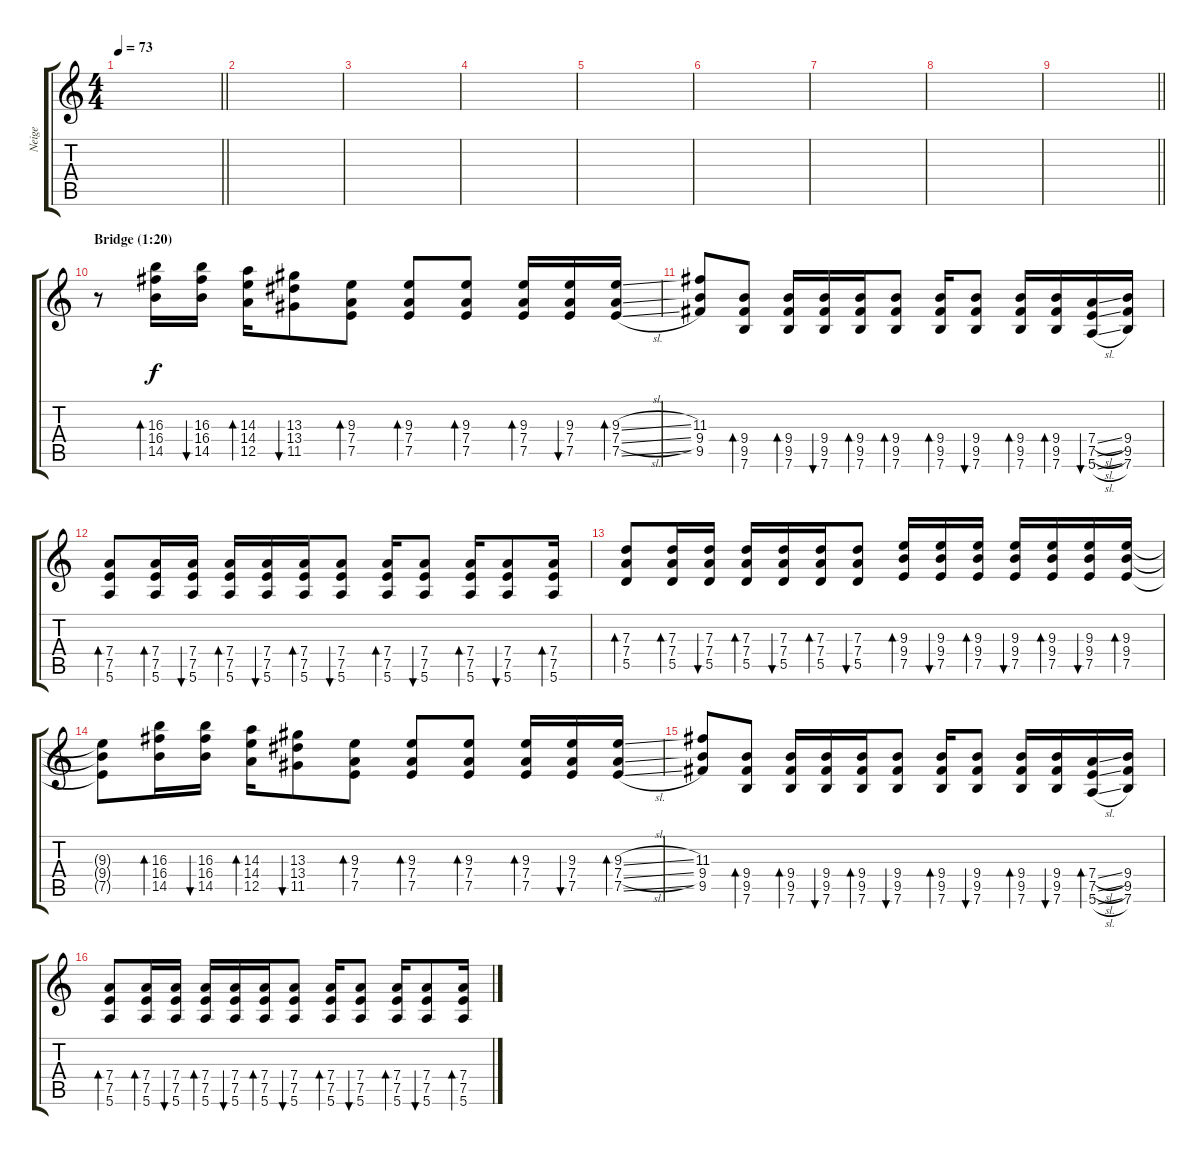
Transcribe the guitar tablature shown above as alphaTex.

\track ("Neige" "Neige") {instrument distortionguitar}
\staff {score tabs}
\tuning (E4 B3 G3 D3 A2 E2) {hide}
\ts (4 4)
\tempo 73
\clef g2
\barLineRight lightlight
\ks c
|
\section ("" "")
|
|
|
|
|
|
|
\barLineRight lightlight
|
\section ("" "Bridge (1:20)")
r.8 (16.3 16.4 14.5).16{bd 60} (16.3 16.4 14.5).16{bu 60} (14.3 14.4 12.5).16{bd 60} (13.3 13.4 11.5).8{bu 60} (9.3 7.4 7.5).8{bd 60} (9.3 7.4 7.5).8{bd 60} (9.3 7.4 7.5).8{bd 60} (9.3 7.4 7.5).16{bd 60} (9.3 7.4 7.5).16{bu 60} (9.3{sl} 7.4{sl} 7.5{sl}).16{bd 60} |
(11.3 9.4 9.5).8 (9.4 9.5 7.6).8{bd 60} (9.4 9.5 7.6).16{bd 60} (9.4 9.5 7.6).16{bu 60} (9.4 9.5 7.6).16{bd 60} (9.4 9.5 7.6).8{bd 60} (9.4 9.5 7.6).16{bd 60} (9.4 9.5 7.6).8{bu 60} (9.4 9.5 7.6).16{bd 60} (9.4 9.5 7.6).16{bd 60} (7.4{sl} 7.5{sl} 5.6{sl}).16{bu 60} (9.4 9.5 7.6).16 |
(7.4 7.5 5.6).8{bd 60} (7.4 7.5 5.6).16{bd 60} (7.4 7.5 5.6).16{bu 60} (7.4 7.5 5.6).16{bd 60} (7.4 7.5 5.6).16{bu 60} (7.4 7.5 5.6).16{bd 60} (7.4 7.5 5.6).8{bu 60} (7.4 7.5 5.6).16{bd 60} (7.4 7.5 5.6).8{bu 60} (7.4 7.5 5.6).16{bd 60} (7.4 7.5 5.6).8{bu 60} (7.4 7.5 5.6).16{bd 60} |
(7.3 7.4 5.5).8{bd 60} (7.3 7.4 5.5).16{bd 60} (7.3 7.4 5.5).16{bu 60} (7.3 7.4 5.5).16{bd 60} (7.3 7.4 5.5).16{bu 60} (7.3 7.4 5.5).16{bd 60} (7.3 7.4 5.5).8{bu 60} (9.3 9.4 7.5).16{bd 60} (9.3 9.4 7.5).16{bu 60} (9.3 9.4 7.5).16{bd 60} (9.3 9.4 7.5).16{bu 60} (9.3 9.4 7.5).16{bd 60} (9.3 9.4 7.5).16{bu 60} (9.3 9.4 7.5).16{bd 60} |
(9.3{t} 9.4{t} 7.5{t}).8 (16.3 16.4 14.5).16{bd 60} (16.3 16.4 14.5).16{bu 60} (14.3 14.4 12.5).16{bd 60} (13.3 13.4 11.5).8{bu 60} (9.3 7.4 7.5).8{bd 60} (9.3 7.4 7.5).8{bd 60} (9.3 7.4 7.5).8{bd 60} (9.3 7.4 7.5).16{bd 60} (9.3 7.4 7.5).16{bu 60} (9.3{sl} 7.4{sl} 7.5{sl}).16{bd 60} |
(11.3 9.4 9.5).8 (9.4 9.5 7.6).8{bd 60} (9.4 9.5 7.6).16{bd 60} (9.4 9.5 7.6).16{bu 60} (9.4 9.5 7.6).16{bd 60} (9.4 9.5 7.6).8{bu 60} (9.4 9.5 7.6).16{bd 60} (9.4 9.5 7.6).8{bu 60} (9.4 9.5 7.6).16{bd 60} (9.4 9.5 7.6).16{bu 60} (7.4{sl} 7.5{sl} 5.6{sl}).16{bd 60} (9.4 9.5 7.6).16 |
(7.4 7.5 5.6).8{bd 60} (7.4 7.5 5.6).16{bd 60} (7.4 7.5 5.6).16{bu 60} (7.4 7.5 5.6).16{bd 60} (7.4 7.5 5.6).16{bu 60} (7.4 7.5 5.6).16{bd 60} (7.4 7.5 5.6).8{bu 60} (7.4 7.5 5.6).16{bd 60} (7.4 7.5 5.6).8{bu 60} (7.4 7.5 5.6).16{bd 60} (7.4 7.5 5.6).8{bu 60} (7.4 7.5 5.6).16{bd 60}
